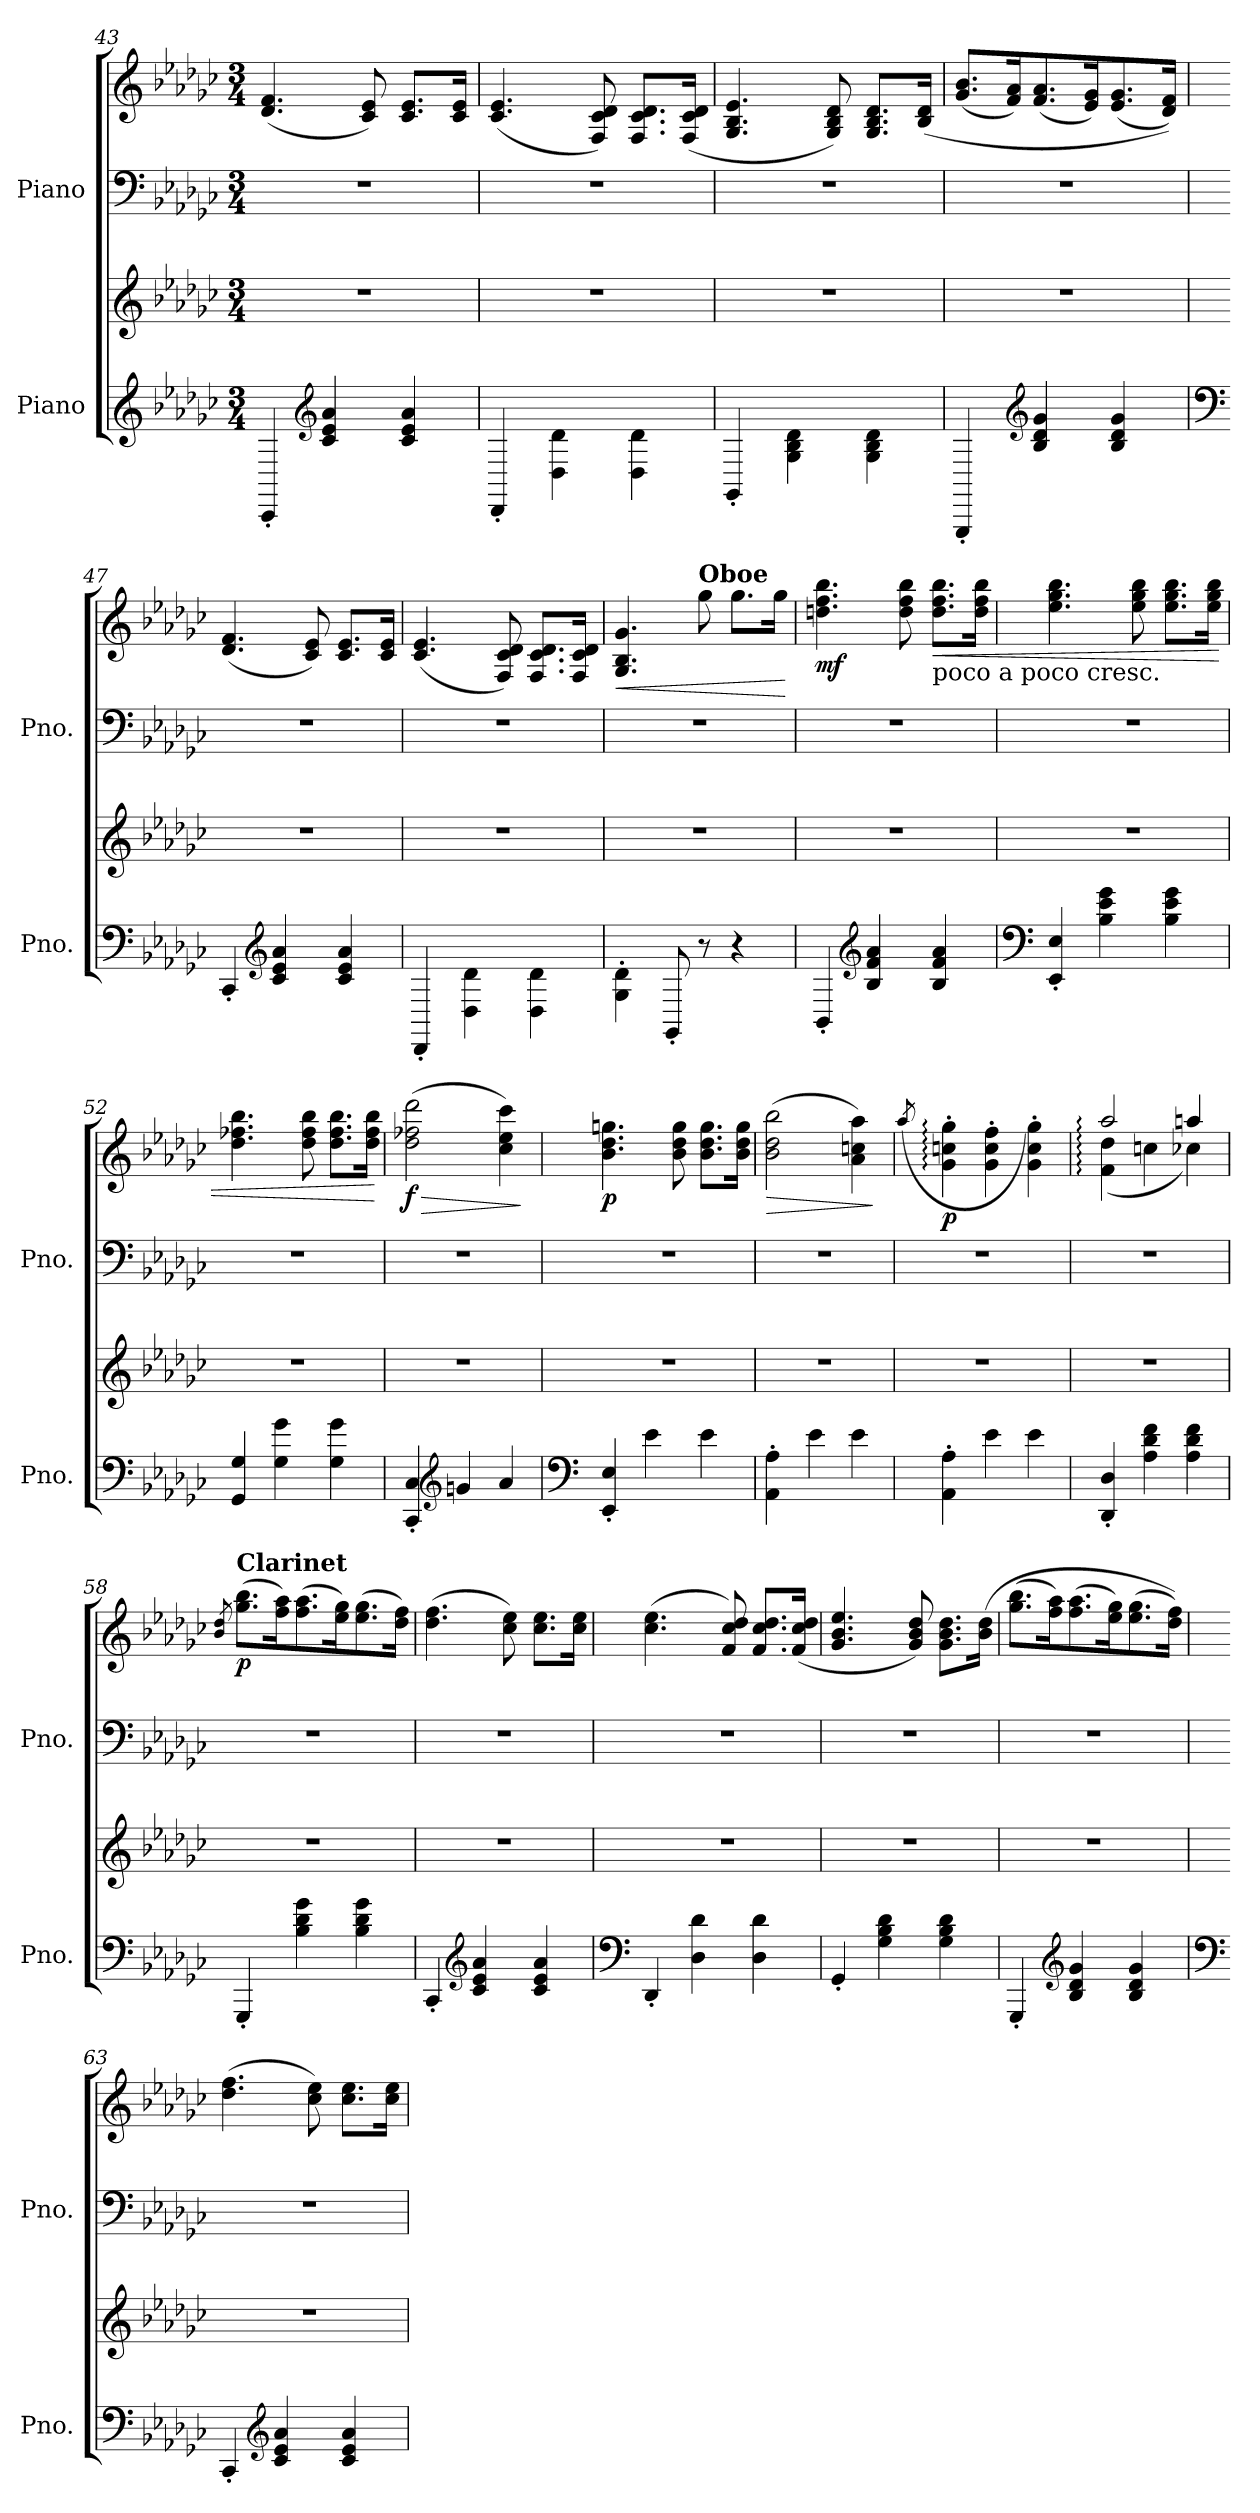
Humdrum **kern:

**kern	**kern	**kern	**kern	**dynam
*part2	*part2	*part1	*part1	*part1
*staff4	*staff3	*staff2	*staff1	*staff1/2
*I"Piano	*	*I"Piano	*	*
*I'Pno.	*	*I'Pno.	*	*
*clefG2	*clefG2	*clefF4	*clefG2	*
*k[b-e-a-d-g-c-]	*k[b-e-a-d-g-c-]	*k[b-e-a-d-g-c-]	*k[b-e-a-d-g-c-]	*
*M3/4	*M3/4	*M3/4	*M3/4	*
=43	=43	=43	=43	=43
4CC-'/	2.r	2.r	(4.d-/ 4.f/	.
*clefG2	*	*	*	*
4c-/ 4e-/ 4a-/	.	.	.	.
.	.	.	8c-/ 8e-/)	.
4c-/ 4e-/ 4a-/	.	.	8.c-/ 8.e-/L	.
.	.	.	16c-/ 16e-/Jk	.
!!LO:LB:g=z
=44	=44	=44	=44	=44
4DD-'/	2.r	2.r	(4.c-/ 4.e-/	.
4D-\ 4d-\	.	.	.	.
.	.	.	8F/ 8c-/ 8d-/)	.
4D-\ 4d-\	.	.	8.F/ 8.c-/ 8.d-/L	.
.	.	.	(>16F/ 16c-/ 16d-/Jk	.
=45	=45	=45	=45	=45
4GG-'/	2.r	2.r	4.G-/ 4.B-/ 4.e-/	.
4G-\ 4B-\ 4d-\	.	.	.	.
.	.	.	8G-/ 8B-/ 8d-/)	.
4G-\ 4B-\ 4d-\	.	.	8.G-/ 8.B-/ 8.d-/L	.
.	.	.	(16B-/ 16d-/Jk	.
=46	=46	=46	=46	=46
4GGG-'/	2.r	2.r	(8.g-/ 8.b-/L	.
.	.	.	16f/ 16a-/K)	.
*clefG2	*	*	*	*
4B-/ 4d-/ 4g-/	.	.	(8.f/ 8.a-/	.
.	.	.	16e-/ 16g-/K)	.
4B-/ 4d-/ 4g-/	.	.	(8.e-/ 8.g-/	.
.	.	.	16d-/ 16f/Jk))	.
=47	=47	=47	=47	=47
*clefF4	*	*	*	*
4CC-'/	2.r	2.r	(4.d-/ 4.f/	.
*clefG2	*	*	*	*
4c-/ 4e-/ 4a-/	.	.	.	.
.	.	.	8c-/ 8e-/)	.
4c-/ 4e-/ 4a-/	.	.	8.c-/ 8.e-/L	.
.	.	.	16c-/ 16e-/Jk	.
!!LO:PB:g=z
=48	=48	=48	=48	=48
4DD-'/	2.r	2.r	(4.c-/ 4.e-/	.
4D-\ 4d-\	.	.	.	.
.	.	.	8F/ 8c-/ 8d-/)	.
4D-\ 4d-\	.	.	8.F/ 8.c-/ 8.d-/L	.
.	.	.	16F/ 16c-/ 16d-/Jk	.
=49	=49	=49	=49	=49
!	!	!	!	!LO:HP:b
4G-\' 4d-\'	2.r	2.r	4.G-/ 4.B-/ 4.g-/	<
8GG-'/	.	.	.	.
!	!	!	!LO:TX:a:B:t=Oboe	!
8r	.	.	8gg-\	.
4r	.	.	8.gg-\L	.
.	.	.	16gg-\Jk	.
.	.	.	.	[
=50	=50	=50	=50	=50
!	!	!	!	!LO:DY:b
4BB-'/	2.r	2.r	4.ddn\ 4.ff\ 4.bb-\	mf
*clefG2	*	*	*	*
4B-/ 4f/ 4a-/	.	.	.	.
.	.	.	8dd\ 8ff\ 8bb-\	.
!	!	!	!LO:TX:b:t=poco a poco cresc.	!
!	!	!	!	!LO:HP:b
4B-/ 4f/ 4a-/	.	.	8.dd\ 8.ff\ 8.bb-\L	<
.	.	.	16dd\ 16ff\ 16bb-\Jk	.
=51	=51	=51	=51	=51
*clefF4	*	*	*	*
4EE-/' 4E-/'	2.r	2.r	4.ee-\ 4.gg-\ 4.bb-\	.
4B-\ 4e-\ 4g-\	.	.	.	.
.	.	.	8ee-\ 8gg-\ 8bb-\	.
4B-\ 4e-\ 4g-\	.	.	8.ee-\ 8.gg-\ 8.bb-\L	.
.	.	.	16ee-\ 16gg-\ 16bb-\Jk	.
=52	=52	=52	=52	=52
4GG-/ 4G-/	2.r	2.r	4.dd-\ 4.ff-X\ 4.bb-\	.
4G-\ 4g-\	.	.	.	.
.	.	.	8dd-\ 8ff-\ 8bb-\	.
4G-\ 4g-\	.	.	8.dd-\ 8.ff-\ 8.bb-\L	.
.	.	.	16dd-\ 16ff-\ 16bb-\Jk	.
.	.	.	.	[
!!LO:LB:g=z
=53	=53	=53	=53	=53
!	!	!	!	!LO:HP:b
!	!	!	!	!LO:DY:n=1:b
4CC-/' 4C-/'	2.r	2.r	(2dd-\ 2ff-X\ 2ddd-\	> f
*clefG2	*	*	*	*
4gn/	.	.	.	.
4a-/	.	.	4cc-\ 4ee-\ 4ccc-\)	.
.	.	.	.	]
=54	=54	=54	=54	=54
*clefF4	*	*	*	*
!	!	!	!	!LO:DY:b
4EE-/' 4E-/'	2.r	2.r	4.b-\ 4.dd-\ 4.ggn\	p
4e-\	.	.	.	.
.	.	.	8b-\ 8dd-\ 8gg\	.
4e-\	.	.	8.b-\ 8.dd-\ 8.gg\L	.
.	.	.	16b-\ 16dd-\ 16gg\Jk	.
=55	=55	=55	=55	=55
!	!	!	!	!LO:HP:b
4AA-\' 4A-\'	2.r	2.r	(2b-\ 2dd-\ 2bb-\	>
4e-\	.	.	.	.
4e-\	.	.	4a-\ 4ccn\ 4aa-\)	.
.	.	.	.	]
=56	=56	=56	=56	=56
.	.	.	(>8qaa-/	.
!	!	!	!	!LO:DY:b
4AA-\' 4A-\'	2.r	2.r	4g-\:' 4ccn\:' 4gg-\:'	p
4e-\	.	.	4g-\' 4cc\' 4ff\'	.
4e-\	.	.	4g-\' 4cc\' 4gg-\')	.
=57	=57	=57	=57	=57
*	*	*	*^	*
*	*	*	*	*^	*
4DD-/' 4D-/'	2.r	2.r	2aa-/	(4f\ 4dd-\	4fyy: 4dd-yy: 4aa-yy:	.
4A-\ 4d-\ 4f\	.	.	.	4ccn\	2ryy	.
4A-\ 4d-\ 4f\	.	.	4aan/	4cc-X\)	.	.
*	*	*	*v	*v	*v	*
=58	=58	=58	=58	=58
.	.	.	8qb-/ 8qdd-/	.
!	!	!	!LO:TX:a:B:t=Clarinet	!
!	!	!	!	!LO:DY:b
4GGG-'/	2.r	2.r	(8.gg-\ 8.bb-\L	p
.	.	.	16ff\ 16aa-\K)	.
4B-\ 4d-\ 4g-\	.	.	(8.ff\ 8.aa-\	.
.	.	.	16ee-\ 16gg-\K)	.
4B-\ 4d-\ 4g-\	.	.	(8.ee-\ 8.gg-\	.
.	.	.	16dd-\ 16ff\Jk)	.
!!LO:LB:g=z
=59	=59	=59	=59	=59
4CC-'/	2.r	2.r	(4.dd-\ 4.ff\	.
*clefG2	*	*	*	*
4c-/ 4e-/ 4a-/	.	.	.	.
.	.	.	8cc-\ 8ee-\)	.
4c-/ 4e-/ 4a-/	.	.	8.cc-\ 8.ee-\L	.
.	.	.	16cc-\ 16ee-\Jk	.
=60	=60	=60	=60	=60
*clefF4	*	*	*	*
4DD-'/	2.r	2.r	(4.cc-\ 4.ee-\	.
4D-\ 4d-\	.	.	.	.
.	.	.	8f/ 8cc-/ 8dd-/)	.
4D-\ 4d-\	.	.	8.f/ 8.cc-/ 8.dd-/L	.
.	.	.	(>16f/ 16cc-/ 16dd-/Jk	.
=61	=61	=61	=61	=61
4GG-'/	2.r	2.r	4.g-/ 4.b-/ 4.ee-/	.
4G-\ 4B-\ 4d-\	.	.	.	.
.	.	.	8g-/ 8b-/ 8dd-/)	.
4G-\ 4B-\ 4d-\	.	.	8.g-\ 8.b-\ 8.dd-\L	.
.	.	.	(16b-\ 16dd-\Jk	.
=62	=62	=62	=62	=62
4GGG-'/	2.r	2.r	(8.gg-\ 8.bb-\L	.
.	.	.	16ff\ 16aa-\K)	.
*clefG2	*	*	*	*
4B-/ 4d-/ 4g-/	.	.	(8.ff\ 8.aa-\	.
.	.	.	16ee-\ 16gg-\K)	.
4B-/ 4d-/ 4g-/	.	.	(8.ee-\ 8.gg-\	.
.	.	.	16dd-\ 16ff\Jk))	.
=63	=63	=63	=63	=63
*clefF4	*	*	*	*
4CC-'/	2.r	2.r	(4.dd-\ 4.ff\	.
*clefG2	*	*	*	*
4c-/ 4e-/ 4a-/	.	.	.	.
.	.	.	8cc-\ 8ee-\)	.
4c-/ 4e-/ 4a-/	.	.	8.cc-\ 8.ee-\L	.
.	.	.	16cc-\ 16ee-\Jk	.
=	=	=	=	=
*-	*-	*-	*-	*-
